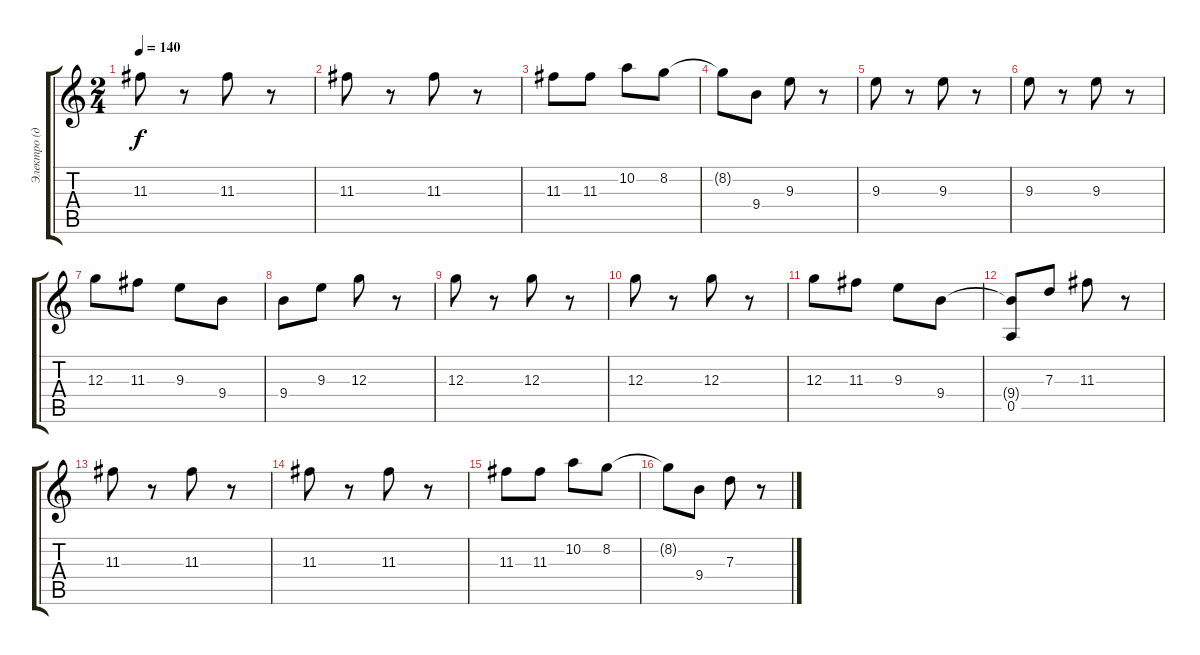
\track ("Электро (дисторшн)" "Электро (д") {instrument distortionguitar}
\staff {score tabs}
\tuning (E4 B3 G3 D3 A2 E2) {hide}
\ts (2 4)
\tempo 140
\clef g2
\ks c
11.3.8{dy f} r.8 11.3.8 r.8 |
11.3.8 r.8 11.3.8 r.8 |
11.3.8 11.3.8 10.2.8 8.2.8 |
8.2{t}.8 9.4.8 9.3.8 r.8 |
9.3.8 r.8 9.3.8 r.8 |
9.3.8 r.8 9.3.8 r.8 |
12.3.8 11.3.8 9.3.8 9.4.8 |
9.4.8{balance 8} 9.3.8 12.3.8 r.8 |
12.3.8 r.8 12.3.8 r.8 |
12.3.8 r.8 12.3.8 r.8 |
12.3.8 11.3.8 9.3.8 9.4.8 |
(9.4{t} 0.5).8 7.3.8 11.3.8 r.8 |
11.3.8 r.8 11.3.8 r.8 |
11.3.8 r.8 11.3.8 r.8 |
11.3.8 11.3.8 10.2.8 8.2.8 |
8.2{t}.8 9.4.8 7.3.8 r.8
